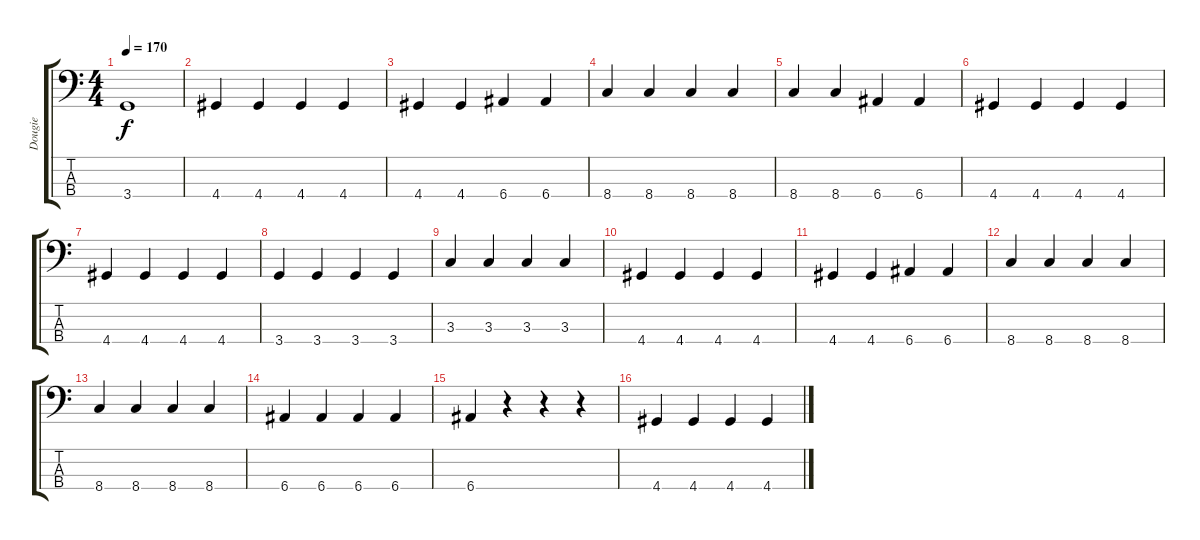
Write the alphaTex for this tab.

\track ("Dougie" "Dougie") {instrument electricbassfinger}
\staff {score tabs}
\tuning (G2 D2 A1 E1) {hide}
\ts (4 4)
\tempo 170
\clef f4
\ks c
3.4.1{dy f} |
4.4.4 4.4.4 4.4.4 4.4.4 |
4.4.4 4.4.4 6.4.4 6.4.4 |
8.4.4 8.4.4 8.4.4 8.4.4 |
8.4.4 8.4.4 6.4.4 6.4.4 |
4.4.4 4.4.4 4.4.4 4.4.4 |
4.4.4 4.4.4 4.4.4 4.4.4 |
3.4.4 3.4.4 3.4.4 3.4.4 |
3.3.4 3.3.4 3.3.4 3.3.4 |
4.4.4 4.4.4 4.4.4 4.4.4 |
4.4.4 4.4.4 6.4.4 6.4.4 |
8.4.4 8.4.4 8.4.4 8.4.4 |
8.4.4 8.4.4 8.4.4 8.4.4 |
6.4.4 6.4.4 6.4.4 6.4.4 |
6.4.4 r.4 r.4 r.4 |
4.4.4 4.4.4 4.4.4 4.4.4
